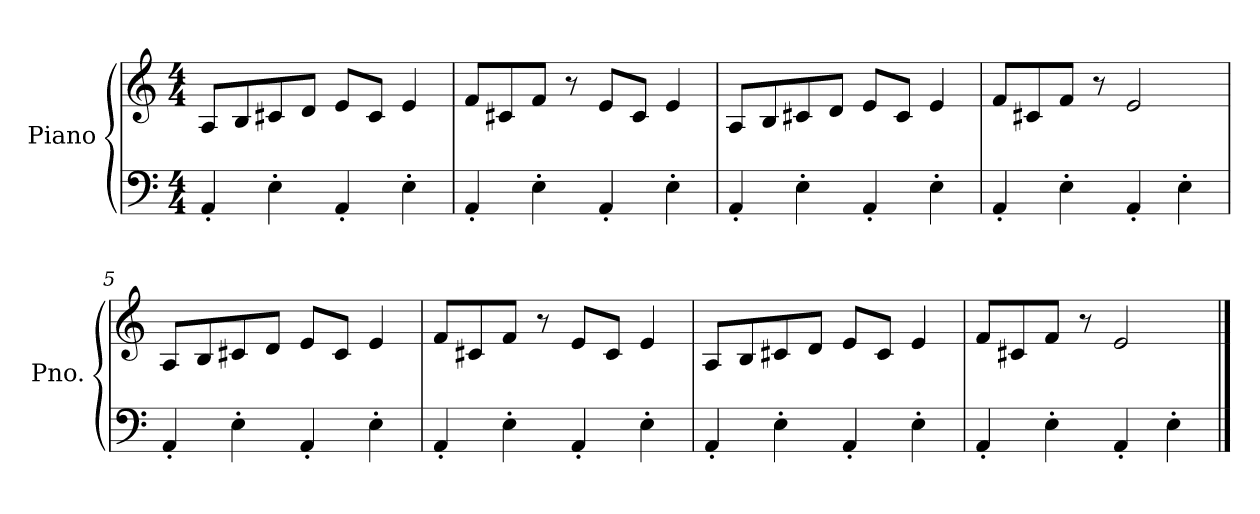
**kern	**kern
*part1	*part1
*staff2	*staff1
*I"Piano	*
*I'Pno.	*
*clefF4	*clefG2
*k[]	*k[]
*M4/4	*M4/4
=1	=1
4AA'/	8A/L
.	8B/
4E'\	8c#X/
.	8d/J
4AA'/	8e/L
.	8c#/J
4E'\	4e/
=2	=2
4AA'/	8f/L
.	8c#X/
4E'\	8f/J
.	8r
4AA'/	8e/L
.	8c#/J
4E'\	4e/
!!LO:LB:g=z
=3	=3
4AA'/	8A/L
.	8B/
4E'\	8c#X/
.	8d/J
4AA'/	8e/L
.	8c#/J
4E'\	4e/
=4	=4
4AA'/	8f/L
.	8c#X/
4E'\	8f/J
.	8r
4AA'/	2e/
4E'\	.
!!LO:LB:g=z
=5	=5
4AA'/	8A/L
.	8B/
4E'\	8c#X/
.	8d/J
4AA'/	8e/L
.	8c#/J
4E'\	4e/
=6	=6
4AA'/	8f/L
.	8c#X/
4E'\	8f/J
.	8r
4AA'/	8e/L
.	8c#/J
4E'\	4e/
!!LO:LB:g=z
=7	=7
4AA'/	8A/L
.	8B/
4E'\	8c#X/
.	8d/J
4AA'/	8e/L
.	8c#/J
4E'\	4e/
=8	=8
4AA'/	8f/L
.	8c#X/
4E'\	8f/J
.	8r
4AA'/	2e/
4E'\	.
==	==
*-	*-
